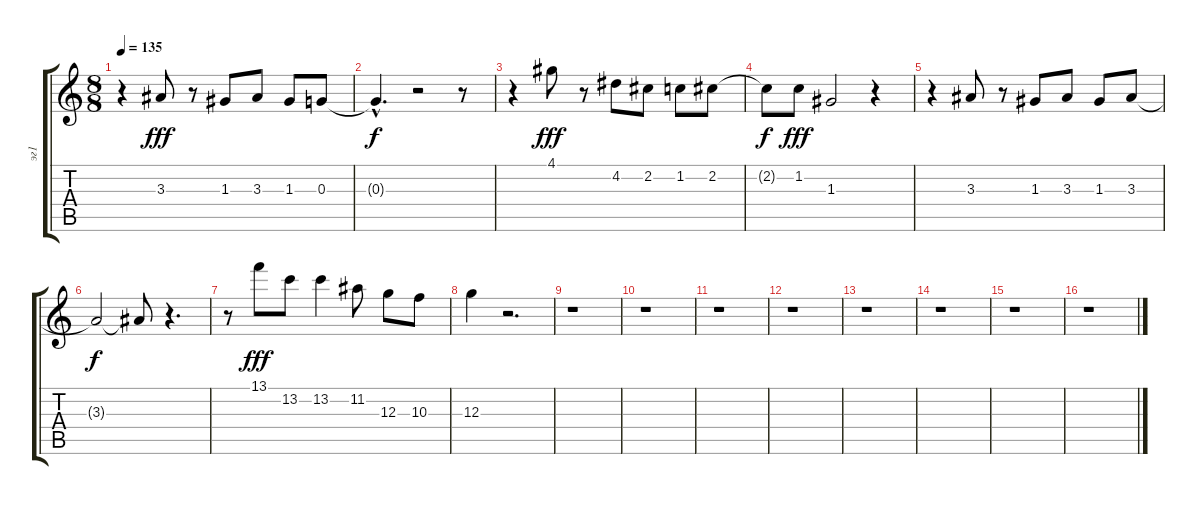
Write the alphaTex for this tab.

\track ("эг1" "эг1") {instrument overdrivenguitar}
\staff {score tabs}
\tuning (E4 B3 G3 D3 A2 E2) {hide}
\ts (8 8)
\tempo 135
\clef g2
\ks c
r.4{dy f} 3.3.8{dy fff} r.8 1.3.8 3.3.8 1.3.8 0.3.8 |
0.3{hac t}.4{d dy f} r.2 r.8 |
r.4 4.1.8{dy fff} r.8 4.2.8 2.2.8 1.2.8 2.2.8 |
2.2{t}.8{dy f} 1.2.8{dy fff} 1.3.2 r.4 |
r.4 3.3.8 r.8 1.3.8 3.3.8 1.3.8 3.3.8 |
3.3{t}.2{dy f} 3.3{t}.8 r.4{d} |
r.8 13.1.8{dy fff} 13.2.8 13.2.4 11.2.8 12.3.8 10.3.8 |
12.3.4 r.2{d} |
r.1 |
r.1 |
r.1 |
r.1 |
r.1 |
r.1 |
r.1 |
r.1
